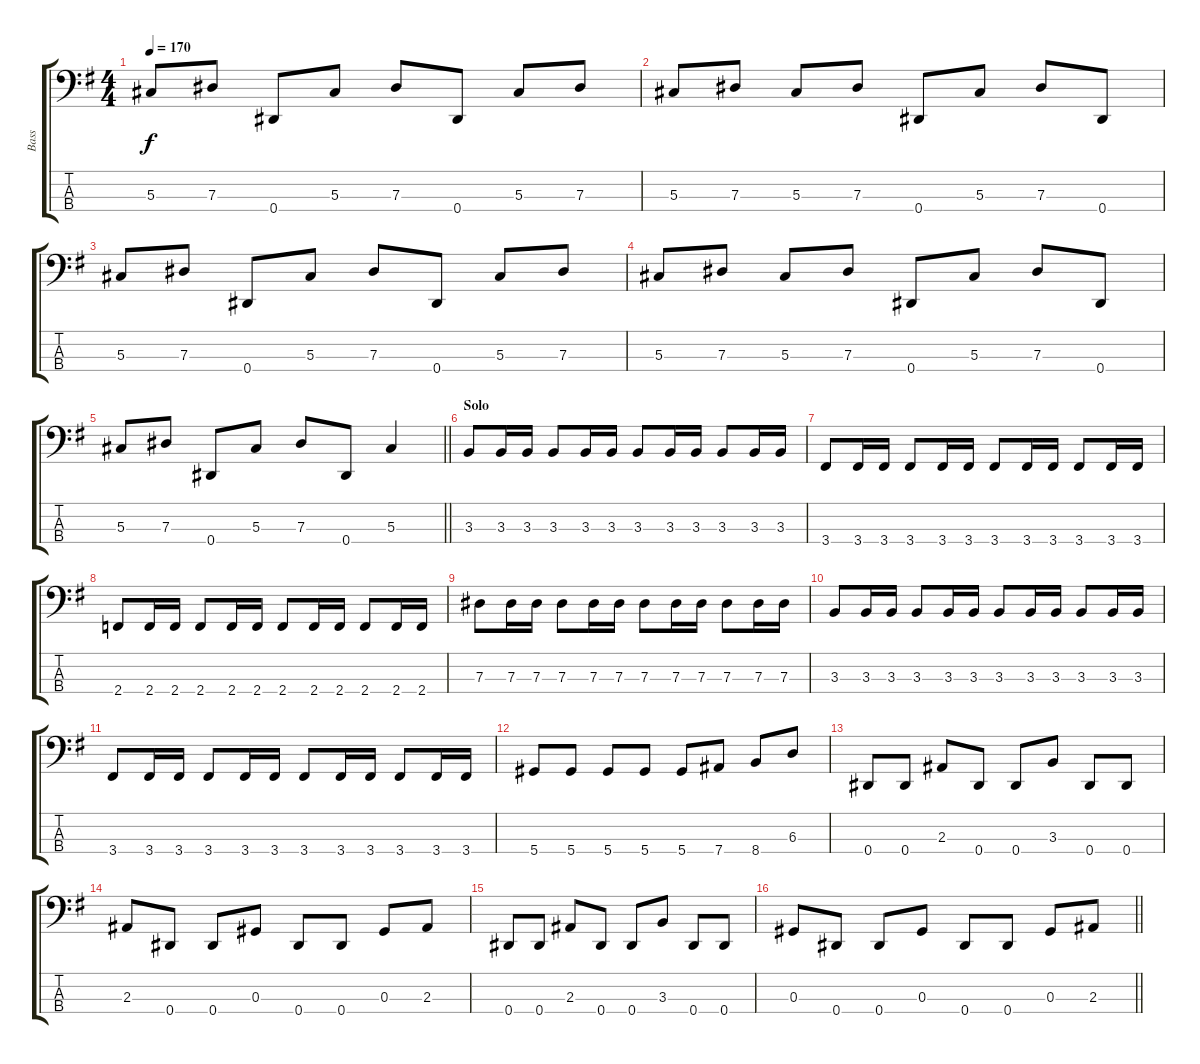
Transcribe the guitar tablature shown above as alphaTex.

\track ("Bass" "Bass") {instrument electricbassfinger}
\staff {score tabs}
\tuning (Gb2 Db2 Ab1 Eb1) {hide}
\ts (4 4)
\tempo 170
\clef f4
\ks g
5.3.8{dy f} 7.3.8 0.4.8 5.3.8 7.3.8 0.4.8 5.3.8 7.3.8 |
5.3.8 7.3.8 5.3.8 7.3.8 0.4.8 5.3.8 7.3.8 0.4.8 |
5.3.8 7.3.8 0.4.8 5.3.8 7.3.8 0.4.8 5.3.8 7.3.8 |
5.3.8 7.3.8 5.3.8 7.3.8 0.4.8 5.3.8 7.3.8 0.4.8 |
\barLineRight lightlight
5.3.8 7.3.8 0.4.8 5.3.8 7.3.8 0.4.8 5.3.4 |
\section ("" "Solo")
3.3.8 3.3.16 3.3.16 3.3.8 3.3.16 3.3.16 3.3.8 3.3.16 3.3.16 3.3.8 3.3.16 3.3.16 |
3.4.8 3.4.16 3.4.16 3.4.8 3.4.16 3.4.16 3.4.8 3.4.16 3.4.16 3.4.8 3.4.16 3.4.16 |
2.4.8 2.4.16 2.4.16 2.4.8 2.4.16 2.4.16 2.4.8 2.4.16 2.4.16 2.4.8 2.4.16 2.4.16 |
7.3.8 7.3.16 7.3.16 7.3.8 7.3.16 7.3.16 7.3.8 7.3.16 7.3.16 7.3.8 7.3.16 7.3.16 |
3.3.8 3.3.16 3.3.16 3.3.8 3.3.16 3.3.16 3.3.8 3.3.16 3.3.16 3.3.8 3.3.16 3.3.16 |
3.4.8 3.4.16 3.4.16 3.4.8 3.4.16 3.4.16 3.4.8 3.4.16 3.4.16 3.4.8 3.4.16 3.4.16 |
5.4.8 5.4.8 5.4.8 5.4.8 5.4.8 7.4.8 8.4.8 6.3.8 |
0.4.8 0.4.8 2.3.8 0.4.8 0.4.8 3.3.8 0.4.8 0.4.8 |
2.3.8 0.4.8 0.4.8 0.3.8 0.4.8 0.4.8 0.3.8 2.3.8 |
0.4.8 0.4.8 2.3.8 0.4.8 0.4.8 3.3.8 0.4.8 0.4.8 |
\barLineRight lightlight
0.3.8 0.4.8 0.4.8 0.3.8 0.4.8 0.4.8 0.3.8 2.3.8
